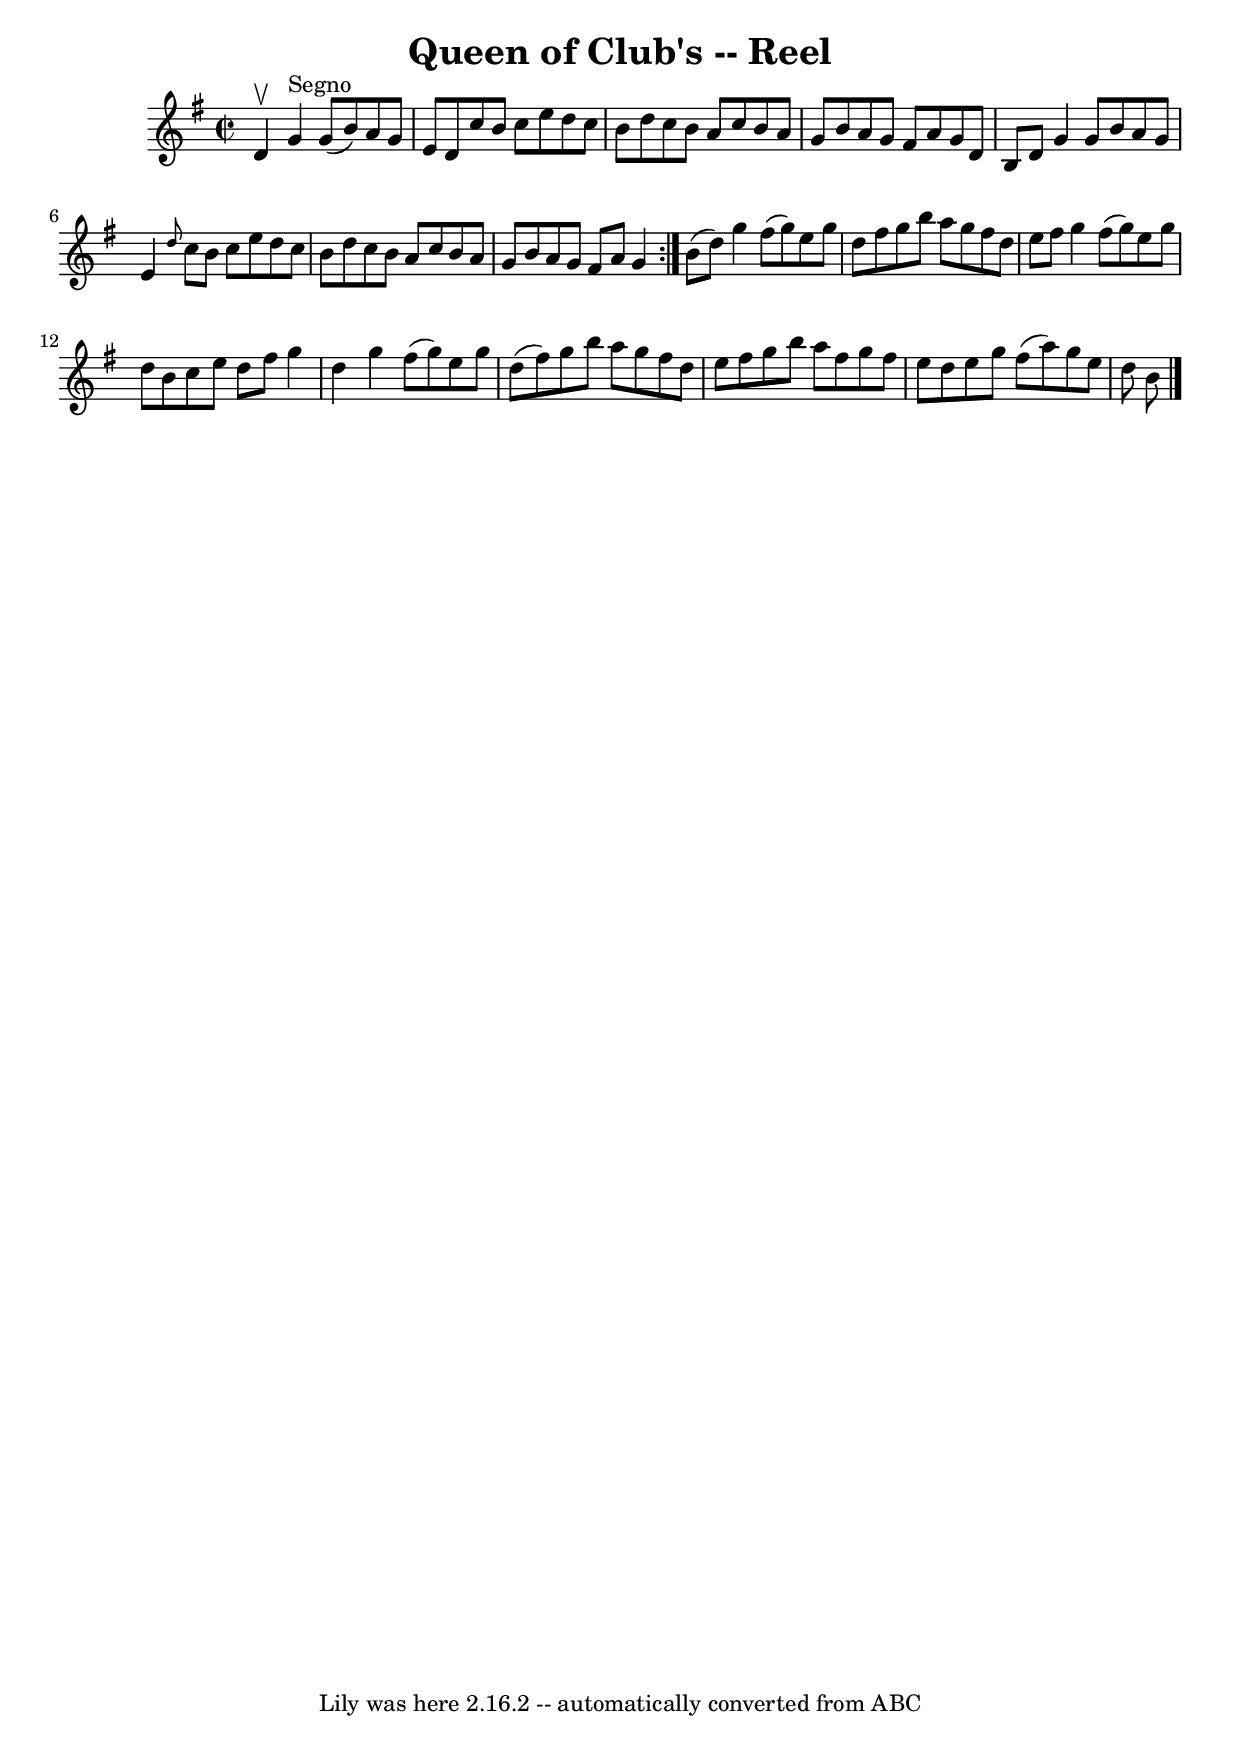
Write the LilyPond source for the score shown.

\version "2.16.2"
\include "Mammoth.ily"
\header {
	%% book = "Ryan's Mammoth Collection"
	crossRefNumber = "1"
	footnotes = "\\\\225"
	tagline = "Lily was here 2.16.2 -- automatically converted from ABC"
	title = "Queen of Club's -- Reel"
}
voicedefault =  {


\repeat volta 2 {
\override Staff.TimeSignature #'style = #'C
 \time 2/2 
\key g \major d'4^\upbow   |
 g'4^"Segno" g'8 (
b'8) a'8 g'8 e'8 d'8    |
 c''8 b'8 c''8 e''8    
d''8 c''8 b'8 d''8    |
 c''8 b'8 a'8 c''8 b'8    
a'8 g'8 b'8    |
 a'8 g'8 fis'8 a'8 g'8 d'8 b8  
 d'8    |
 g'4 g'8 b'8 a'8 g'8 e'4    |
 
\grace { d''8  } c''8 b'8 c''8 e''8 d''8 c''8 b'8    
d''8    |
 c''8 b'8 a'8 c''8 b'8 a'8 g'8 b'8    
|
 a'8 g'8 fis'8 a'8 g'4  } b'8 (d''8) |
   
 g''4 fis''8 (g''8) e''8 g''8 d''8 fis''8    |
   
g''8 b''8 a''8 g''8 fis''8 d''8 e''8 fis''8    |
   
g''4 fis''8 (g''8) e''8 g''8 d''8 b'8    |
 c''8    
e''8 d''8 fis''8 g''4 d''4    |
 g''4 fis''8 (g''8  
-) e''8 g''8 d''8 (fis''8)   |
 g''8 b''8 a''8    
g''8 fis''8 d''8 e''8 fis''8    |
 g''8 b''8 a''8    
fis''8 g''8 fis''8 e''8 d''8    |
 e''8 g''8 fis''8 (
 a''8) g''8 e''8 d''8 b'8      \bar "|."   
}

\score{
    <<

	\context Staff="default"
	{
	    \voicedefault 
	}

    >>
	\layout {
	}
	\midi {}
}
